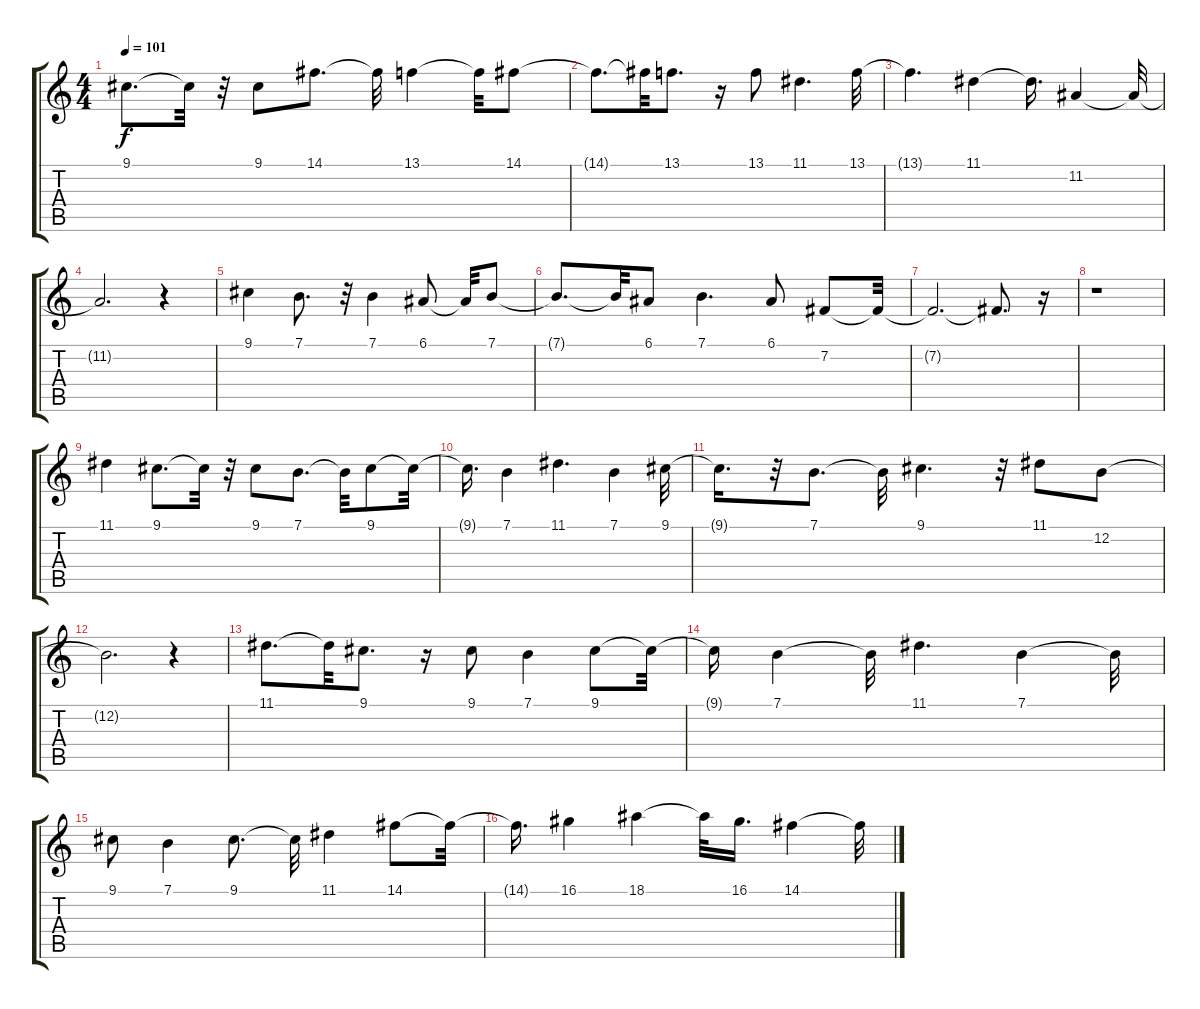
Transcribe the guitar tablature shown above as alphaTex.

\track "" {instrument clarinet}
\staff {score tabs}
\tuning (E4 B3 G3 D3 A2 E2) {hide}
\ts (4 4)
\tempo 101
\clef g2
\ks c
9.1.8{d dy f} 9.1{t}.32 r.32 9.1.8 14.1.8{d} 14.1{t}.32 13.1.4 13.1{t}.32 14.1.8 |
14.1{t}.8{d} 14.1{t}.32 13.1.8{d} r.16 13.1.8 11.1.4{d} 13.1.32 |
13.1{t}.4{d} 11.1.4 11.1{t}.16{d} 11.2.4 11.2{t}.32 |
11.2{t}.2{d} r.4 |
9.1.4 7.1.8{d} r.32 7.1.4 6.1.8 6.1{t}.32 7.1.8 |
7.1{t}.8{d} 7.1{t}.32 6.1.8 7.1.4{d} 6.1.8 7.2.8 7.2{t}.32 |
7.2{t}.2{d} 7.2{t}.8{d} r.16 |
r.1 |
11.1.4 9.1.8{d} 9.1{t}.32 r.32 9.1.8 7.1.8{d} 7.1{t}.32 9.1.8 9.1{t}.32 |
9.1{t}.16{d} 7.1.4 11.1.4{d} 7.1.4 9.1.32 |
9.1{t}.16{d} r.32 7.1.8{d} 7.1{t}.32 9.1.4{d} r.32 11.1.8 12.2.8 |
12.2{t}.2{d} r.4 |
11.1.8{d} 11.1{t}.32 9.1.8{d} r.16 9.1.8 7.1.4 9.1.8 9.1{t}.32 |
9.1{t}.16 7.1.4 7.1{t}.32 11.1.4{d} 7.1.4 7.1{t}.32 |
9.1.8 7.1.4 9.1.8{d} 9.1{t}.32 11.1.4 14.1.8 14.1{t}.32 |
14.1{t}.16{d} 16.1.4 18.1.4 18.1{t}.32 16.1.16{d} 14.1.4 14.1{t}.32
